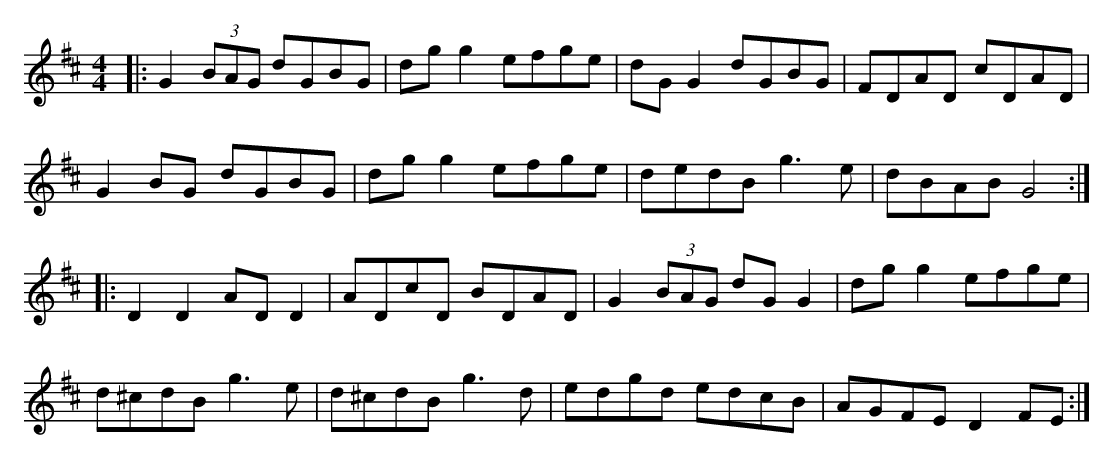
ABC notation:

X:1
M:4/4
K:D
|:G2 (3BAG dGBG|dg g2 efge|dG G2 dGBG|FDAD cDAD|
G2 BG dGBG|dg g2 efge|dedB g3e|dBAB G4:|
|:D2 D2 AD D2|ADcD BDAD|G2 (3BAG dG G2|dg g2 efge|
d^cdB g3e|d^cdB g3d|edgd edcB|AGFE D2 FE:|
